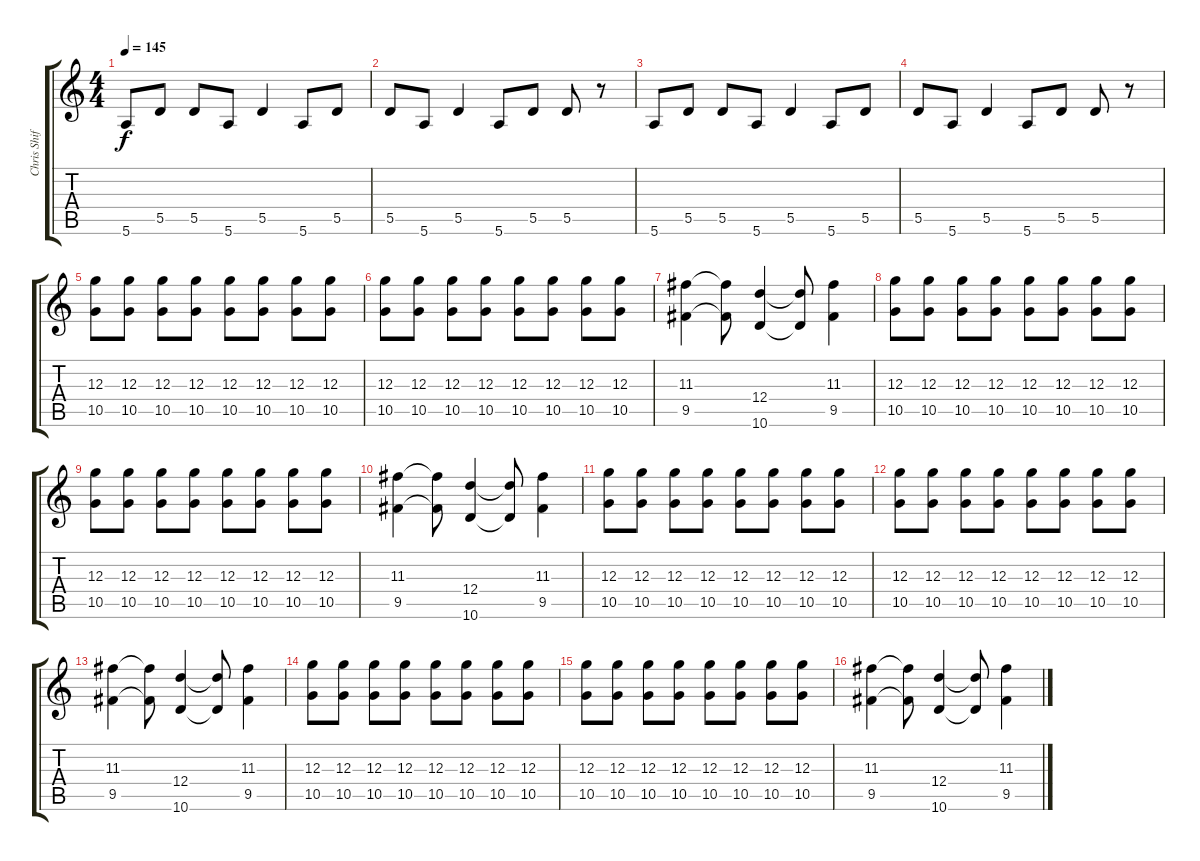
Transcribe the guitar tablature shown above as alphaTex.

\track ("Chris Shiflett" "Chris Shif") {instrument overdrivenguitar}
\staff {score tabs}
\tuning (E4 B3 G3 D3 A2 E2) {hide}
\ts (4 4)
\tempo 145
\clef g2
\ks c
5.6.8{dy f volume 13} 5.5.8 5.5.8 5.6.8 5.5.4 5.6.8 5.5.8 |
5.5.8 5.6.8 5.5.4 5.6.8 5.5.8 5.5.8 r.8 |
5.6.8 5.5.8 5.5.8 5.6.8 5.5.4 5.6.8 5.5.8 |
5.5.8 5.6.8 5.5.4 5.6.8 5.5.8 5.5.8 r.8 |
(12.3 10.5).8{volume 10} (12.3 10.5).8 (12.3 10.5).8 (12.3 10.5).8 (12.3 10.5).8 (12.3 10.5).8 (12.3 10.5).8 (12.3 10.5).8 |
(12.3 10.5).8 (12.3 10.5).8 (12.3 10.5).8 (12.3 10.5).8 (12.3 10.5).8 (12.3 10.5).8 (12.3 10.5).8 (12.3 10.5).8 |
(11.3 9.5).4 (11.3{t} 9.5{t}).8 (12.4 10.6).4 (12.4{t} 10.6{t}).8 (11.3 9.5).4 |
(12.3 10.5).8 (12.3 10.5).8 (12.3 10.5).8 (12.3 10.5).8 (12.3 10.5).8 (12.3 10.5).8 (12.3 10.5).8 (12.3 10.5).8 |
(12.3 10.5).8 (12.3 10.5).8 (12.3 10.5).8 (12.3 10.5).8 (12.3 10.5).8 (12.3 10.5).8 (12.3 10.5).8 (12.3 10.5).8 |
(11.3 9.5).4 (11.3{t} 9.5{t}).8 (12.4 10.6).4 (12.4{t} 10.6{t}).8 (11.3 9.5).4 |
(12.3 10.5).8 (12.3 10.5).8 (12.3 10.5).8 (12.3 10.5).8 (12.3 10.5).8 (12.3 10.5).8 (12.3 10.5).8 (12.3 10.5).8 |
(12.3 10.5).8 (12.3 10.5).8 (12.3 10.5).8 (12.3 10.5).8 (12.3 10.5).8 (12.3 10.5).8 (12.3 10.5).8 (12.3 10.5).8 |
(11.3 9.5).4 (11.3{t} 9.5{t}).8 (12.4 10.6).4 (12.4{t} 10.6{t}).8 (11.3 9.5).4 |
(12.3 10.5).8 (12.3 10.5).8 (12.3 10.5).8 (12.3 10.5).8 (12.3 10.5).8 (12.3 10.5).8 (12.3 10.5).8 (12.3 10.5).8 |
(12.3 10.5).8 (12.3 10.5).8 (12.3 10.5).8 (12.3 10.5).8 (12.3 10.5).8 (12.3 10.5).8 (12.3 10.5).8 (12.3 10.5).8 |
(11.3 9.5).4 (11.3{t} 9.5{t}).8 (12.4 10.6).4 (12.4{t} 10.6{t}).8 (11.3 9.5).4
